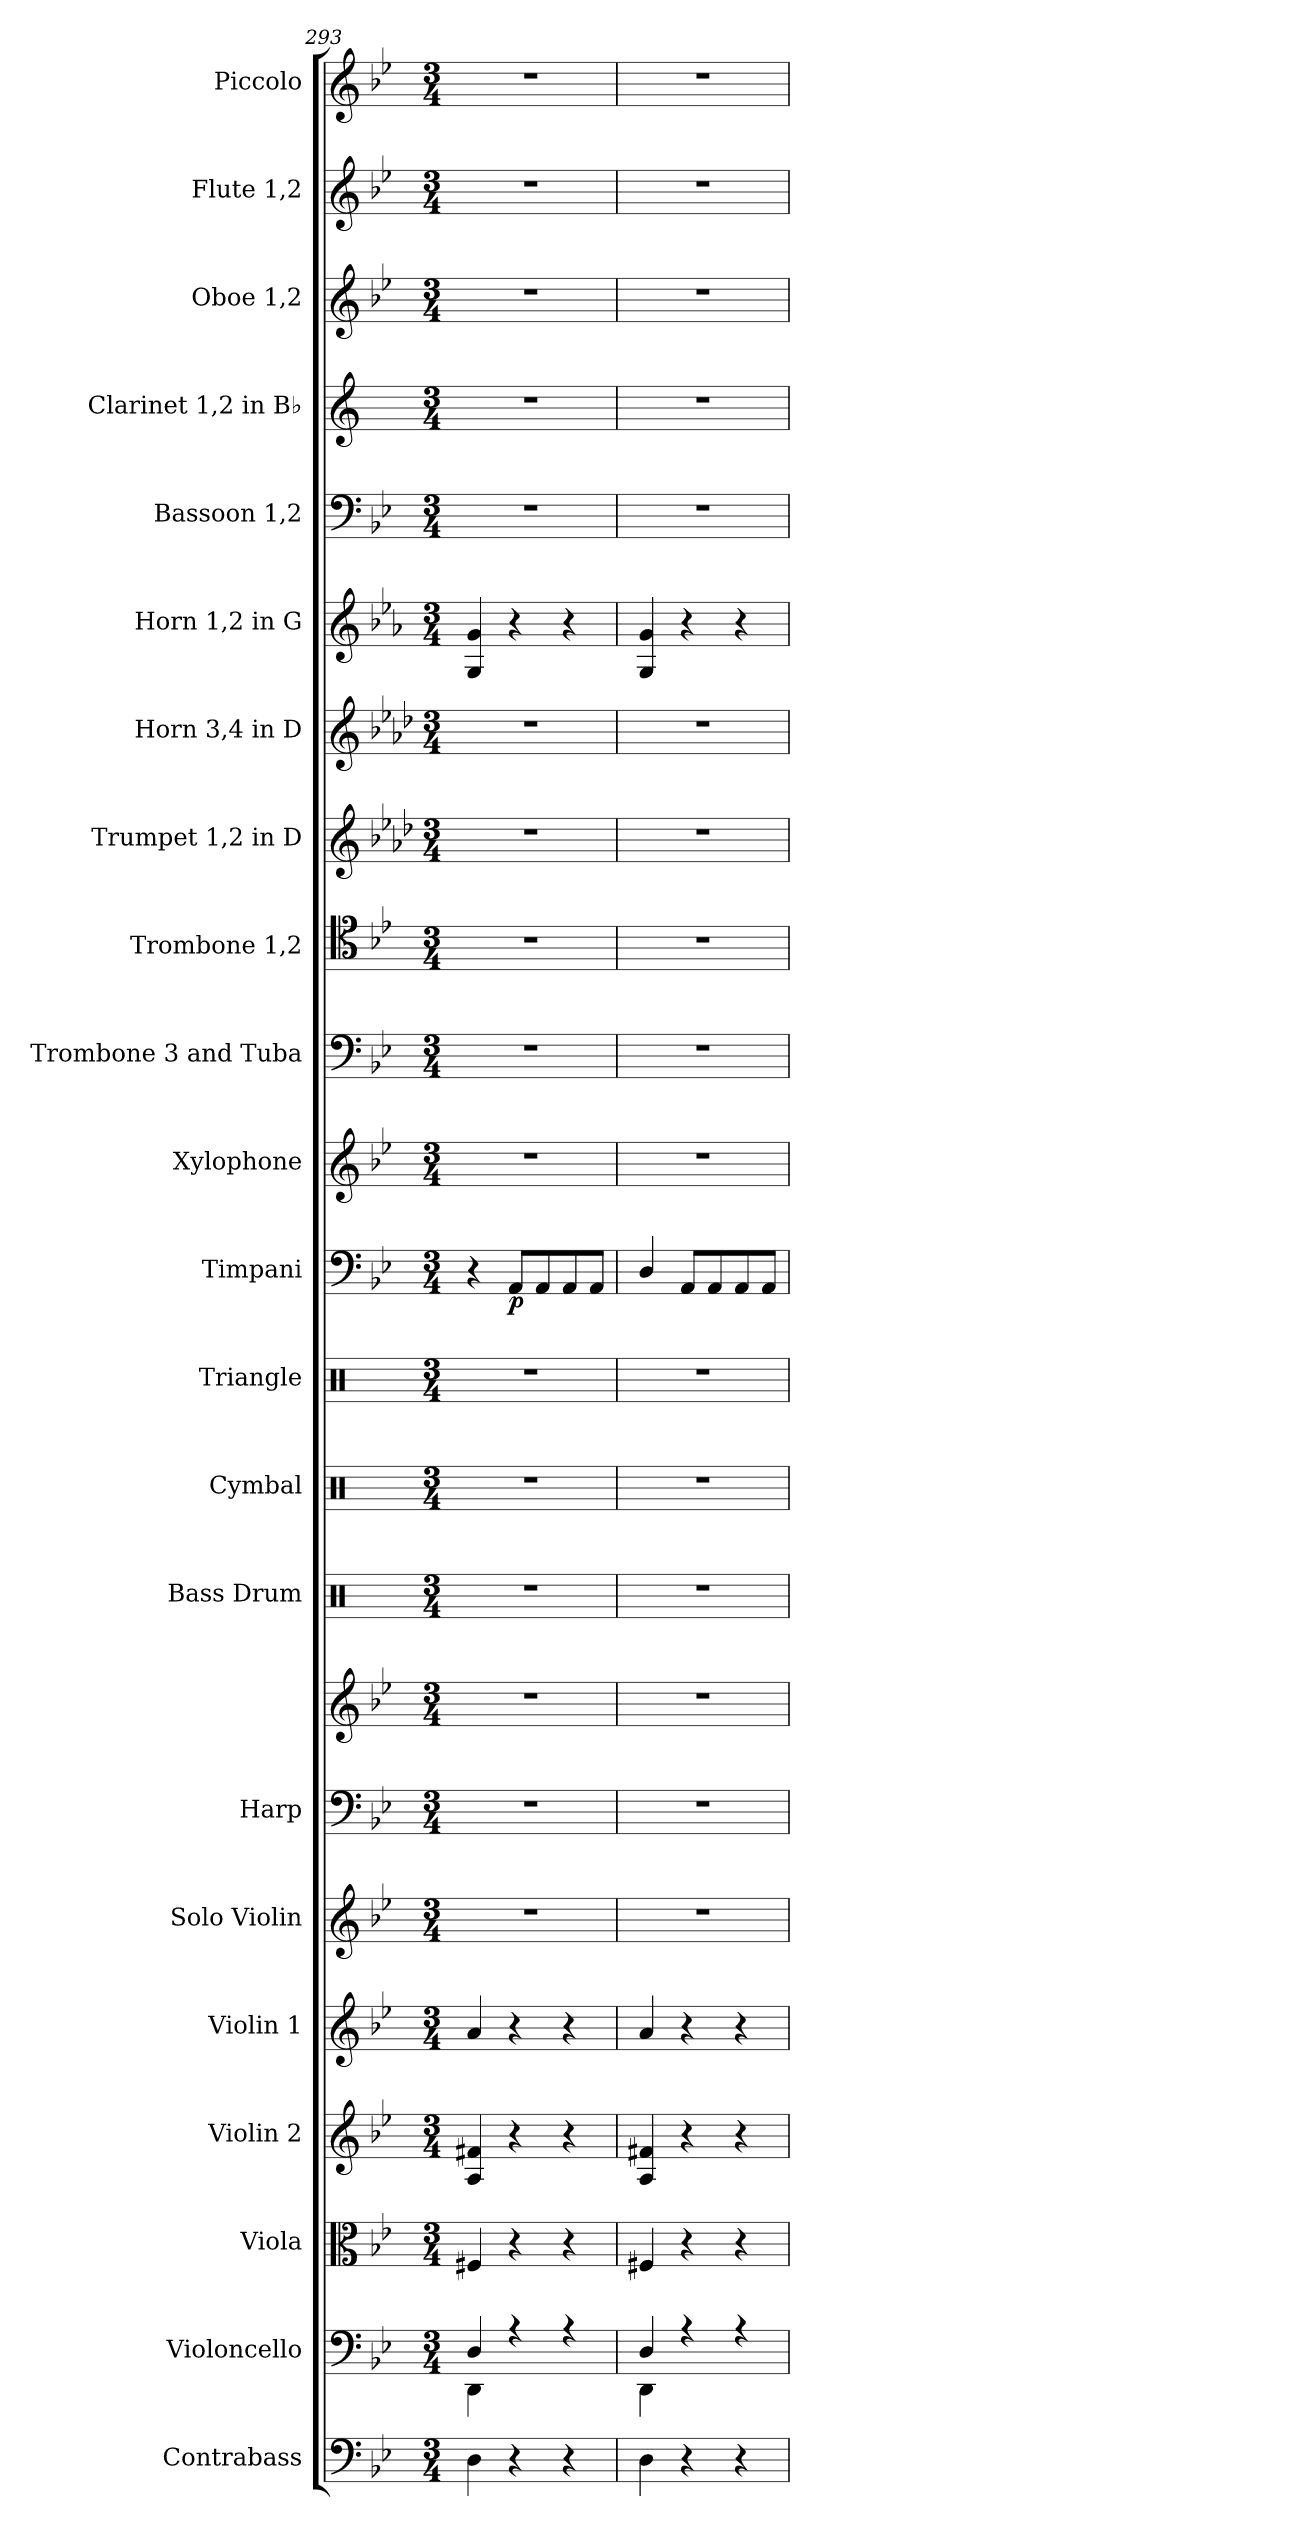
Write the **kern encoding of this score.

**kern	**kern	**kern	**kern	**kern	**kern	**kern	**kern	**kern	**kern	**kern	**kern	**dynam	**kern	**kern	**kern	**kern	**kern	**kern	**kern	**kern	**kern	**kern	**kern
*part22	*part21	*part20	*part19	*part18	*part17	*part16	*part16	*part15	*part14	*part13	*part12	*part12	*part11	*part10	*part9	*part8	*part7	*part6	*part5	*part4	*part3	*part2	*part1
*staff23	*staff22	*staff21	*staff20	*staff19	*staff18	*staff17	*staff16	*staff15	*staff14	*staff13	*staff12	*staff12	*staff11	*staff10	*staff9	*staff8	*staff7	*staff6	*staff5	*staff4	*staff3	*staff2	*staff1
*I"Contrabass	*I"Violoncello	*I"Viola	*I"Violin 2	*I"Violin 1	*I"Solo Violin	*I"Harp	*	*I"Bass Drum	*I"Cymbal	*I"Triangle	*I"Timpani	*	*I"Xylophone	*I"Trombone 3 and Tuba	*I"Trombone 1,2	*I"Trumpet 1,2 in D	*I"Horn 3,4 in D	*I"Horn 1,2 in G	*I"Bassoon 1,2	*I"Clarinet 1,2 in B♭	*I"Oboe 1,2	*I"Flute 1,2	*I"Piccolo
*I'Cb.	*I'Vc.	*I'Vla.	*I'Vln. 2	*I'Vln. 1	*I'Solo Vln.	*I'Hrp.	*	*I'B.D	*I'Cym.	*I'Trgl.	*I'Timp.	*	*I'Xyl.	*I'Tbn. 3 and Tba.	*I'Tbn. 1,2	*I'Tpt. 1,2 in D	*I'Hn. 3,4 in D	*I'Hn. 1,2 in G	*I'Bsn. 1,2	*I'Cl. 1,2 in B♭	*I'Ob. 1,2	*I'Fl. 1,2	*I'Picc.
*clefF4	*clefF4	*clefC3	*clefG2	*clefG2	*clefG2	*clefF4	*clefG2	*clefX	*clefX	*clefX	*clefF4	*	*clefG2	*clefF4	*clefC4	*clefG2	*clefG2	*clefG2	*clefF4	*clefG2	*clefG2	*clefG2	*clefG2
*ITrd7c12	*	*	*	*	*	*	*	*	*	*	*	*	*ITrd-7c-12	*	*	*ITrd-1c-2	*ITrd6c10	*ITrd3c5	*	*ITrd1c2	*	*	*ITrd-7c-12
*k[b-e-]	*k[b-e-]	*k[b-e-]	*k[b-e-]	*k[b-e-]	*k[b-e-]	*k[b-e-]	*k[b-e-]	*k[]	*k[]	*k[]	*k[b-e-]	*	*k[b-e-]	*k[b-e-]	*k[b-e-]	*k[b-e-]	*k[b-e-]	*k[b-e-]	*k[b-e-]	*k[b-e-]	*k[b-e-]	*k[b-e-]	*k[b-e-]
*M3/4	*M3/4	*M3/4	*M3/4	*M3/4	*M3/4	*M3/4	*M3/4	*M3/4	*M3/4	*M3/4	*M3/4	*	*M3/4	*M3/4	*M3/4	*M3/4	*M3/4	*M3/4	*M3/4	*M3/4	*M3/4	*M3/4	*M3/4
=293	=293	=293	=293	=293	=293	=293	=293	=293	=293	=293	=293	=293	=293	=293	=293	=293	=293	=293	=293	=293	=293	=293	=293
*	*^	*	*	*	*	*	*	*	*	*	*	*	*	*	*	*	*	*	*	*	*	*	*
4DD\	4D/	4DD\	4F#X/	4A/ 4f#X/	4a/	2.r	2.r	2.r	2.r	2.r	2.r	4r	.	2.r	2.r	2.r	2.r	2.r	4D/ 4d/	2.r	2.r	2.r	2.r	2.r
!	!	!	!	!	!	!	!	!	!	!	!	!	!LO:DY:b	!	!	!	!	!	!	!	!	!	!	!
4r	2ryy	4rA	4r	4r	4r	.	.	.	.	.	.	8AA/L	p	.	.	.	.	.	4r	.	.	.	.	.
.	.	.	.	.	.	.	.	.	.	.	.	8AA/	.	.	.	.	.	.	.	.	.	.	.	.
4r	.	4rA	4r	4r	4r	.	.	.	.	.	.	8AA/	.	.	.	.	.	.	4r	.	.	.	.	.
.	.	.	.	.	.	.	.	.	.	.	.	8AA/J	.	.	.	.	.	.	.	.	.	.	.	.
!!LO:PB:g=z
=294	=294	=294	=294	=294	=294	=294	=294	=294	=294	=294	=294	=294	=294	=294	=294	=294	=294	=294	=294	=294	=294	=294	=294	=294
4DD\	4D/	4DD\	4F#X/	4A/ 4f#X/	4a/	2.r	2.r	2.r	2.r	2.r	2.r	4D/	.	2.r	2.r	2.r	2.r	2.r	4D/ 4d/	2.r	2.r	2.r	2.r	2.r
4r	2ryy	4rA	4r	4r	4r	.	.	.	.	.	.	8AA/L	.	.	.	.	.	.	4r	.	.	.	.	.
.	.	.	.	.	.	.	.	.	.	.	.	8AA/	.	.	.	.	.	.	.	.	.	.	.	.
4r	.	4rA	4r	4r	4r	.	.	.	.	.	.	8AA/	.	.	.	.	.	.	4r	.	.	.	.	.
.	.	.	.	.	.	.	.	.	.	.	.	8AA/J	.	.	.	.	.	.	.	.	.	.	.	.
*	*v	*v	*	*	*	*	*	*	*	*	*	*	*	*	*	*	*	*	*	*	*	*	*	*
=	=	=	=	=	=	=	=	=	=	=	=	=	=	=	=	=	=	=	=	=	=	=	=
*-	*-	*-	*-	*-	*-	*-	*-	*-	*-	*-	*-	*-	*-	*-	*-	*-	*-	*-	*-	*-	*-	*-	*-
